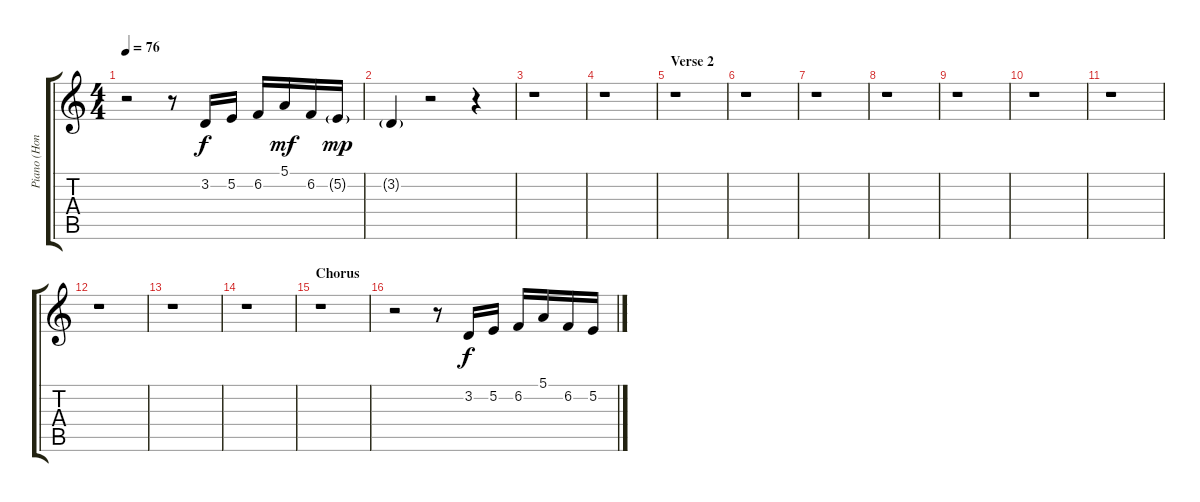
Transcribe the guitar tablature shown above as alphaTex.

\track ("Piano (Honky)" "Piano (Hon") {instrument honkytonkpiano}
\staff {score tabs}
\tuning (E4 B3 G3 D3 A2 E2) {hide}
\ts (4 4)
\tempo 76
\clef g2
\ks c
r.2{dy f} r.8 3.2.16 5.2.16 6.2.16 5.1.16{dy mf} 6.2.16 5.2{g}.16{dy mp} |
3.2{g}.4 r.2 r.4 |
r.1 |
r.1 |
\section ("" "Verse 2")
r.1 |
r.1 |
r.1 |
r.1 |
r.1 |
r.1 |
r.1 |
r.1 |
r.1 |
r.1 |
\section ("" "Chorus")
r.1 |
r.2 r.8 3.2.16{dy f} 5.2.16 6.2.16 5.1.16 6.2.16 5.2.16
